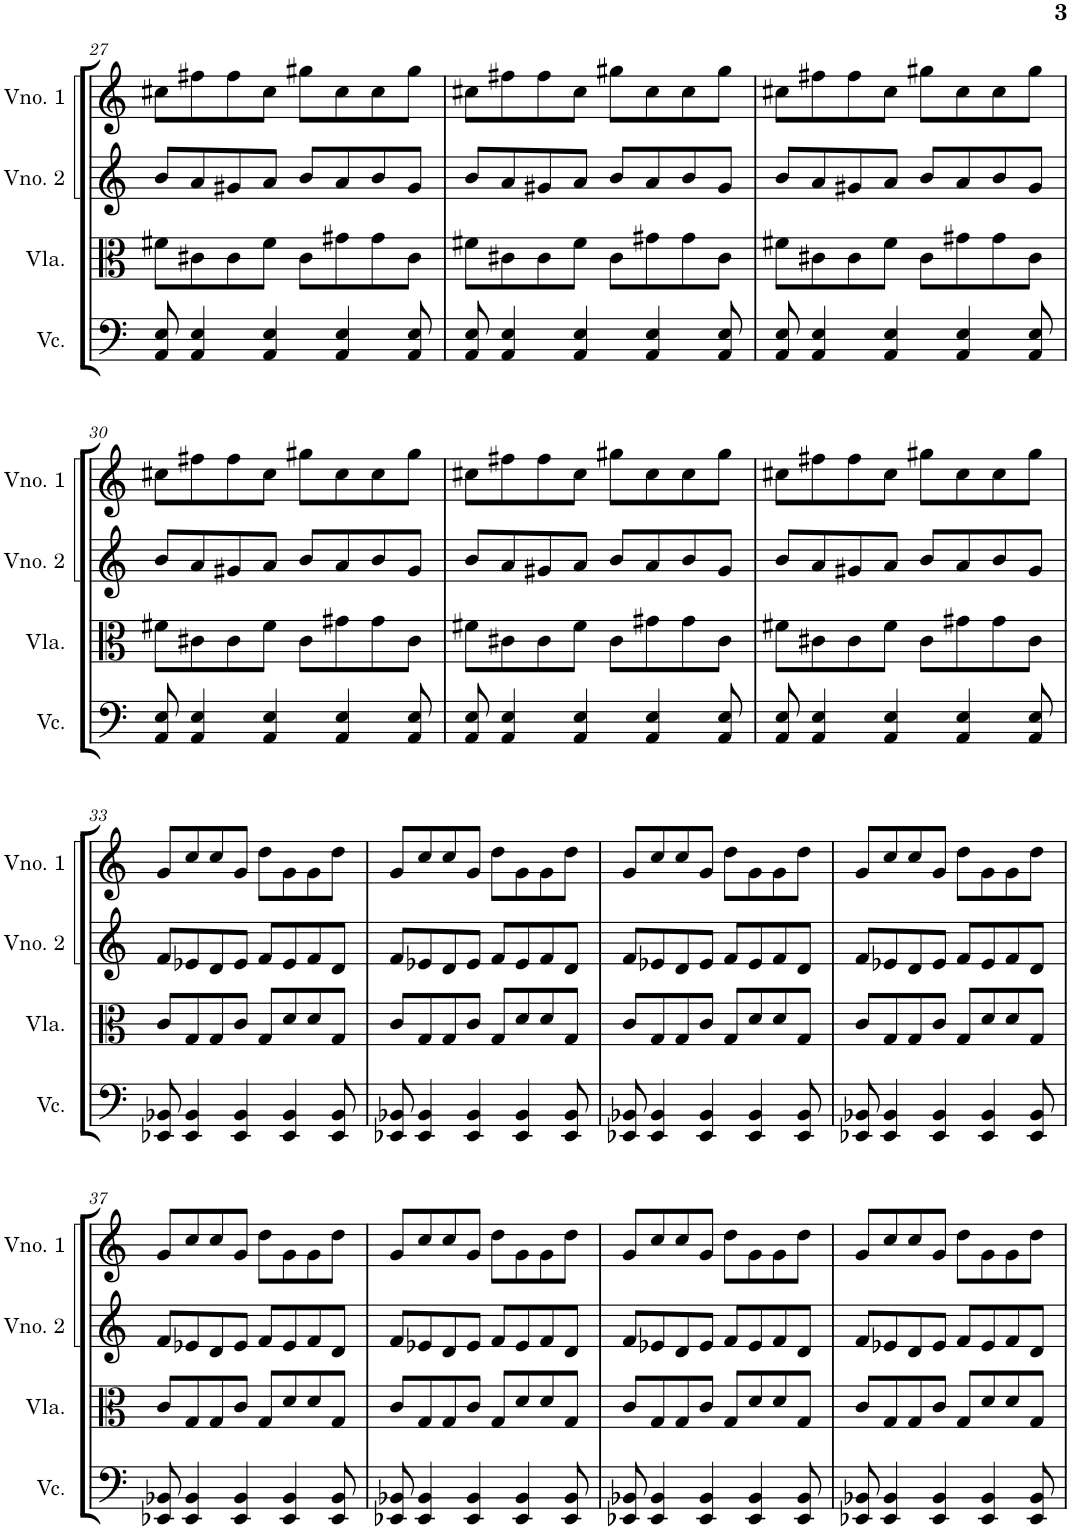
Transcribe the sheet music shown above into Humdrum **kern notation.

**kern	**kern	**kern	**kern
*part4	*part3	*part2	*part1
*staff4	*staff3	*staff2	*staff1
*I"Violoncelo	*I"Viola	*I"Violino 2	*I"Violino 1
*I'Vc.	*I'Vla.	*I'Vno. 2	*I'Vno. 1
!!LO:PB:g=z
*clefF4	*clefC3	*clefG2	*clefG2
*k[]	*k[]	*k[]	*k[]
*M4/4	*M4/4	*M4/4	*M4/4
=27	=27	=27	=27
8AA/ 8E/	8f#X\L	8b/L	8cc#X\L
4AA/ 4E/	8c#X\	8a/	8ff#X\
.	8c#\	8g#X/	8ff#\
4AA/ 4E/	8f#\J	8a/J	8cc#\J
.	8c#\L	8b/L	8gg#X\L
4AA/ 4E/	8g#X\	8a/	8cc#\
.	8g#\	8b/	8cc#\
8AA/ 8E/	8c#\J	8g#/J	8gg#\J
=28	=28	=28	=28
8AA/ 8E/	8f#X\L	8b/L	8cc#X\L
4AA/ 4E/	8c#X\	8a/	8ff#X\
.	8c#\	8g#X/	8ff#\
4AA/ 4E/	8f#\J	8a/J	8cc#\J
.	8c#\L	8b/L	8gg#X\L
4AA/ 4E/	8g#X\	8a/	8cc#\
.	8g#\	8b/	8cc#\
8AA/ 8E/	8c#\J	8g#/J	8gg#\J
=29	=29	=29	=29
8AA/ 8E/	8f#X\L	8b/L	8cc#X\L
4AA/ 4E/	8c#X\	8a/	8ff#X\
.	8c#\	8g#X/	8ff#\
4AA/ 4E/	8f#\J	8a/J	8cc#\J
.	8c#\L	8b/L	8gg#X\L
4AA/ 4E/	8g#X\	8a/	8cc#\
.	8g#\	8b/	8cc#\
8AA/ 8E/	8c#\J	8g#/J	8gg#\J
!!LO:LB:g=z
=30	=30	=30	=30
8AA/ 8E/	8f#X\L	8b/L	8cc#X\L
4AA/ 4E/	8c#X\	8a/	8ff#X\
.	8c#\	8g#X/	8ff#\
4AA/ 4E/	8f#\J	8a/J	8cc#\J
.	8c#\L	8b/L	8gg#X\L
4AA/ 4E/	8g#X\	8a/	8cc#\
.	8g#\	8b/	8cc#\
8AA/ 8E/	8c#\J	8g#/J	8gg#\J
=31	=31	=31	=31
8AA/ 8E/	8f#X\L	8b/L	8cc#X\L
4AA/ 4E/	8c#X\	8a/	8ff#X\
.	8c#\	8g#X/	8ff#\
4AA/ 4E/	8f#\J	8a/J	8cc#\J
.	8c#\L	8b/L	8gg#X\L
4AA/ 4E/	8g#X\	8a/	8cc#\
.	8g#\	8b/	8cc#\
8AA/ 8E/	8c#\J	8g#/J	8gg#\J
=32	=32	=32	=32
8AA/ 8E/	8f#X\L	8b/L	8cc#X\L
4AA/ 4E/	8c#X\	8a/	8ff#X\
.	8c#\	8g#X/	8ff#\
4AA/ 4E/	8f#\J	8a/J	8cc#\J
.	8c#\L	8b/L	8gg#X\L
4AA/ 4E/	8g#X\	8a/	8cc#\
.	8g#\	8b/	8cc#\
8AA/ 8E/	8c#\J	8g#/J	8gg#\J
!!LO:LB:g=z
=33	=33	=33	=33
8EE-X/ 8BB-X/	8c/L	8f/L	8g/L
4EE-/ 4BB-/	8G/	8e-X/	8cc/
.	8G/	8d/	8cc/
4EE-/ 4BB-/	8c/J	8e-/J	8g/J
.	8G/L	8f/L	8dd\L
4EE-/ 4BB-/	8d/	8e-/	8g\
.	8d/	8f/	8g\
8EE-/ 8BB-/	8G/J	8d/J	8dd\J
=34	=34	=34	=34
8EE-X/ 8BB-X/	8c/L	8f/L	8g/L
4EE-/ 4BB-/	8G/	8e-X/	8cc/
.	8G/	8d/	8cc/
4EE-/ 4BB-/	8c/J	8e-/J	8g/J
.	8G/L	8f/L	8dd\L
4EE-/ 4BB-/	8d/	8e-/	8g\
.	8d/	8f/	8g\
8EE-/ 8BB-/	8G/J	8d/J	8dd\J
=35	=35	=35	=35
8EE-X/ 8BB-X/	8c/L	8f/L	8g/L
4EE-/ 4BB-/	8G/	8e-X/	8cc/
.	8G/	8d/	8cc/
4EE-/ 4BB-/	8c/J	8e-/J	8g/J
.	8G/L	8f/L	8dd\L
4EE-/ 4BB-/	8d/	8e-/	8g\
.	8d/	8f/	8g\
8EE-/ 8BB-/	8G/J	8d/J	8dd\J
=36	=36	=36	=36
8EE-X/ 8BB-X/	8c/L	8f/L	8g/L
4EE-/ 4BB-/	8G/	8e-X/	8cc/
.	8G/	8d/	8cc/
4EE-/ 4BB-/	8c/J	8e-/J	8g/J
.	8G/L	8f/L	8dd\L
4EE-/ 4BB-/	8d/	8e-/	8g\
.	8d/	8f/	8g\
8EE-/ 8BB-/	8G/J	8d/J	8dd\J
!!LO:LB:g=z
=37	=37	=37	=37
8EE-X/ 8BB-X/	8c/L	8f/L	8g/L
4EE-/ 4BB-/	8G/	8e-X/	8cc/
.	8G/	8d/	8cc/
4EE-/ 4BB-/	8c/J	8e-/J	8g/J
.	8G/L	8f/L	8dd\L
4EE-/ 4BB-/	8d/	8e-/	8g\
.	8d/	8f/	8g\
8EE-/ 8BB-/	8G/J	8d/J	8dd\J
=38	=38	=38	=38
8EE-X/ 8BB-X/	8c/L	8f/L	8g/L
4EE-/ 4BB-/	8G/	8e-X/	8cc/
.	8G/	8d/	8cc/
4EE-/ 4BB-/	8c/J	8e-/J	8g/J
.	8G/L	8f/L	8dd\L
4EE-/ 4BB-/	8d/	8e-/	8g\
.	8d/	8f/	8g\
8EE-/ 8BB-/	8G/J	8d/J	8dd\J
=39	=39	=39	=39
8EE-X/ 8BB-X/	8c/L	8f/L	8g/L
4EE-/ 4BB-/	8G/	8e-X/	8cc/
.	8G/	8d/	8cc/
4EE-/ 4BB-/	8c/J	8e-/J	8g/J
.	8G/L	8f/L	8dd\L
4EE-/ 4BB-/	8d/	8e-/	8g\
.	8d/	8f/	8g\
8EE-/ 8BB-/	8G/J	8d/J	8dd\J
=40	=40	=40	=40
8EE-X/ 8BB-X/	8c/L	8f/L	8g/L
4EE-/ 4BB-/	8G/	8e-X/	8cc/
.	8G/	8d/	8cc/
4EE-/ 4BB-/	8c/J	8e-/J	8g/J
.	8G/L	8f/L	8dd\L
4EE-/ 4BB-/	8d/	8e-/	8g\
.	8d/	8f/	8g\
8EE-/ 8BB-/	8G/J	8d/J	8dd\J
=	=	=	=
*-	*-	*-	*-
